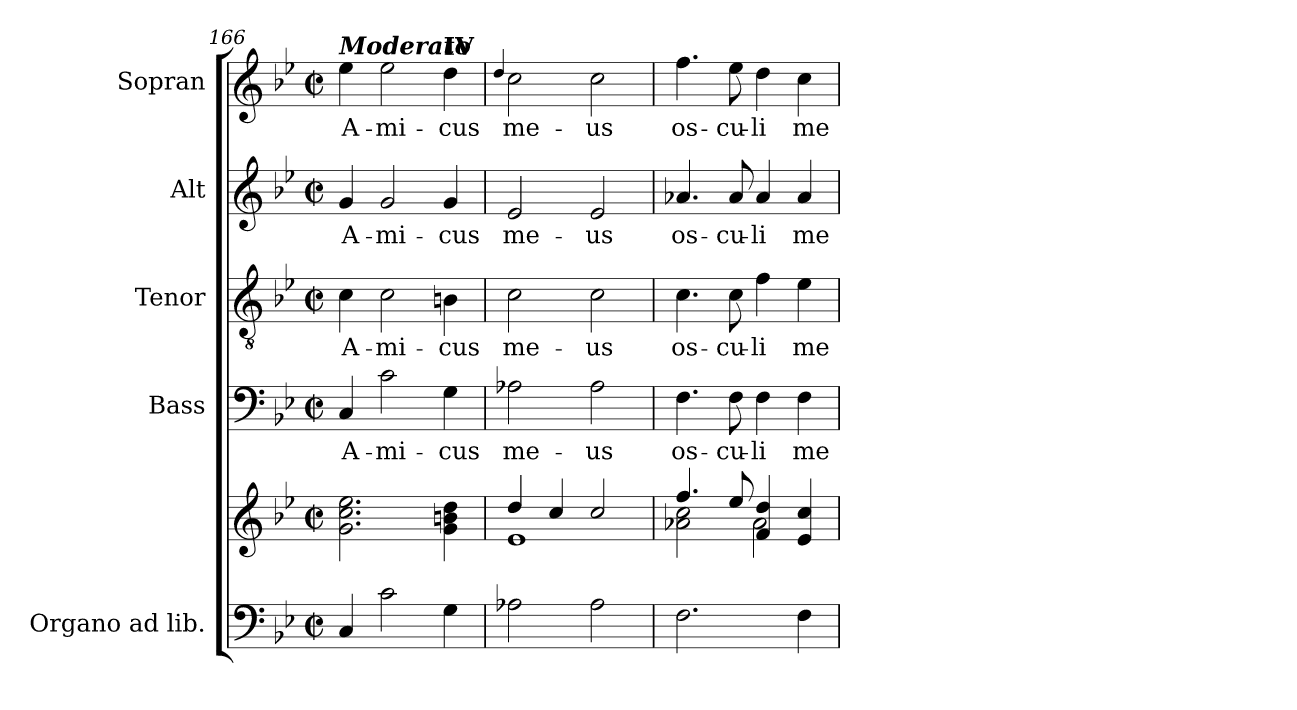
**kern	**kern	**kern	**text	**kern	**text	**kern	**text	**kern	**text
*part5	*part5	*part4	*part4	*part3	*part3	*part2	*part2	*part1	*part1
*staff6	*staff5	*staff4	*staff4	*staff3	*staff3	*staff2	*staff2	*staff1	*staff1
*I"Organo ad lib.	*	*I"Bass	*	*I"Tenor	*	*I"Alt	*	*I"Sopran	*
*	*	*I'B.	*	*I'T.	*	*I'A.	*	*I'S.	*
!!LO:PB:g=z
*clefF4	*clefG2	*clefF4	*	*clefGv2	*	*clefG2	*	*clefG2	*
*k[b-e-]	*k[b-e-]	*k[b-e-]	*	*k[b-e-]	*	*k[b-e-]	*	*k[b-e-]	*
*B-:	*B-:	*B-:	*	*B-:	*	*B-:	*	*B-:	*
*M2/2	*M2/2	*M2/2	*	*M2/2	*	*M2/2	*	*M2/2	*
*met(c|)	*met(c|)	*met(c|)	*	*met(c|)	*	*met(c|)	*	*met(c|)	*
=166	=166	=166	=166	=166	=166	=166	=166	=166	=166
!	!	!	!	!	!	!	!	!LO:TX:a:Bi:t=Moderato	!
!	!	!	!LO:LY:b	!	!LO:LY:b	!	!LO:LY:b	!	!LO:LY:b
4C/	2.g\ 2.cc\ 2.ee-\	4C/	A-	4c\	A-	4g/	A-	4ee-\	A-
!	!	!	!LO:LY:b	!	!LO:LY:b	!	!LO:LY:b	!	!LO:LY:b
2c\	.	2c\	-mi-	2c\	-mi-	2g/	-mi-	2ee-\	-mi-
!	!	!	!	!	!	!	!	!LO:TX:a:B:t=IV	!
!	!	!	!LO:LY:b	!	!LO:LY:b	!	!LO:LY:b	!	!LO:LY:b
4G\	4g\ 4bn\ 4dd\	4G\	-cus	4Bn\	-cus	4g/	-cus	4dd\	-cus
=167	=167	=167	=167	=167	=167	=167	=167	=167	=167
.	.	.	.	.	.	.	.	4qqdd/	.
*	*^	*	*	*	*	*	*	*	*
!	!	!	!	!LO:LY:b	!	!LO:LY:b	!	!LO:LY:b	!	!LO:LY:b
2A-X\	4dd/	1e-	2A-X\	me-	2c\	me-	2e-/	me-	2cc\	me-
.	4cc/	.	.	.	.	.	.	.	.	.
!	!	!	!	!LO:LY:b	!	!LO:LY:b	!	!LO:LY:b	!	!LO:LY:b
2A-\	2cc/	.	2A-\	-us	2c\	-us	2e-/	-us	2cc\	-us
=168	=168	=168	=168	=168	=168	=168	=168	=168	=168	=168
!	!	!	!	!LO:LY:b	!	!LO:LY:b	!	!LO:LY:b	!	!LO:LY:b
2.F\	4.ff/	2a-X\ 2cc\	4.F\	os-	4.c\	os-	4.a-X/	os-	4.ff\	os-
!	!	!	!	!LO:LY:b	!	!LO:LY:b	!	!LO:LY:b	!	!LO:LY:b
.	8ee-/	.	8F\	-cu-	8c\	-cu-	8a-/	-cu-	8ee-\	-cu-
!	!	!	!	!LO:LY:b	!	!LO:LY:b	!	!LO:LY:b	!	!LO:LY:b
.	4f/ 4dd/	2a-\	4F\	-li	4f\	-li	4a-/	-li	4dd\	-li
!	!	!	!	!LO:LY:b	!	!LO:LY:b	!	!LO:LY:b	!	!LO:LY:b
4F\	4e-/ 4cc/	.	4F\	me	4e-\	me	4a-/	me	4cc\	me
*	*v	*v	*	*	*	*	*	*	*	*
=	=	=	=	=	=	=	=	=	=
*-	*-	*-	*-	*-	*-	*-	*-	*-	*-
